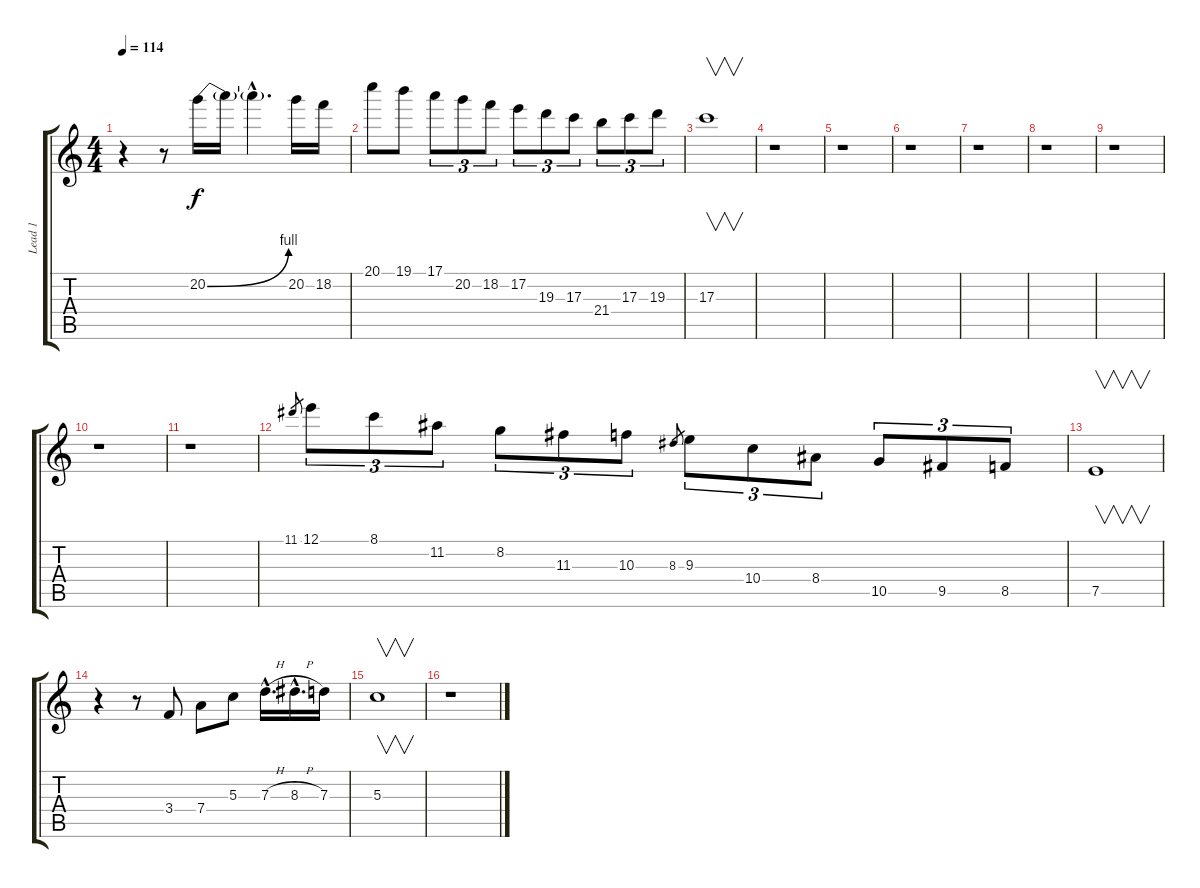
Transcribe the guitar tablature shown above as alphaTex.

\track ("Lead 1" "Lead 1") {instrument acousticguitarnylon}
\staff {score tabs}
\tuning (E4 B3 G3 D3 A2 E2) {hide}
\ts (4 4)
\tempo 114
\clef g2
\ks c
r.4{dy f} r.8 20.2{be (bend 0 0 60 4)}.16 20.2{t}.16 20.2{hac t}.4{d} 20.2.16 18.2.16 |
20.1.8 19.1.8 17.1.8{tu (3 2)} 20.2.8{tu (3 2)} 18.2.8{tu (3 2)} 17.2.8{tu (3 2)} 19.3.8{tu (3 2)} 17.3.8{tu (3 2)} 21.4.8{tu (3 2)} 17.3.8{tu (3 2)} 19.3.8{tu (3 2)} |
17.3.1{v} |
r.1 |
r.1 |
r.1 |
r.1 |
r.1 |
r.1 |
r.1 |
r.1 |
11.1.8{gr} 12.1.8{tu (3 2)} 8.1.8{tu (3 2)} 11.2.8{tu (3 2)} 8.2.8{tu (3 2)} 11.3.8{tu (3 2)} 10.3.8{tu (3 2)} 8.3.8{gr} 9.3.8{tu (3 2)} 10.4.8{tu (3 2)} 8.4.8{tu (3 2)} 10.5.8{tu (3 2)} 9.5.8{tu (3 2)} 8.5.8{tu (3 2)} |
7.5.1{v} |
r.4 r.8 3.4.8 7.4.8 5.3.8 7.3{h hac}.16{d} 8.3{h hac}.16{d} 7.3.16 |
5.3.1{v} |
r.1
